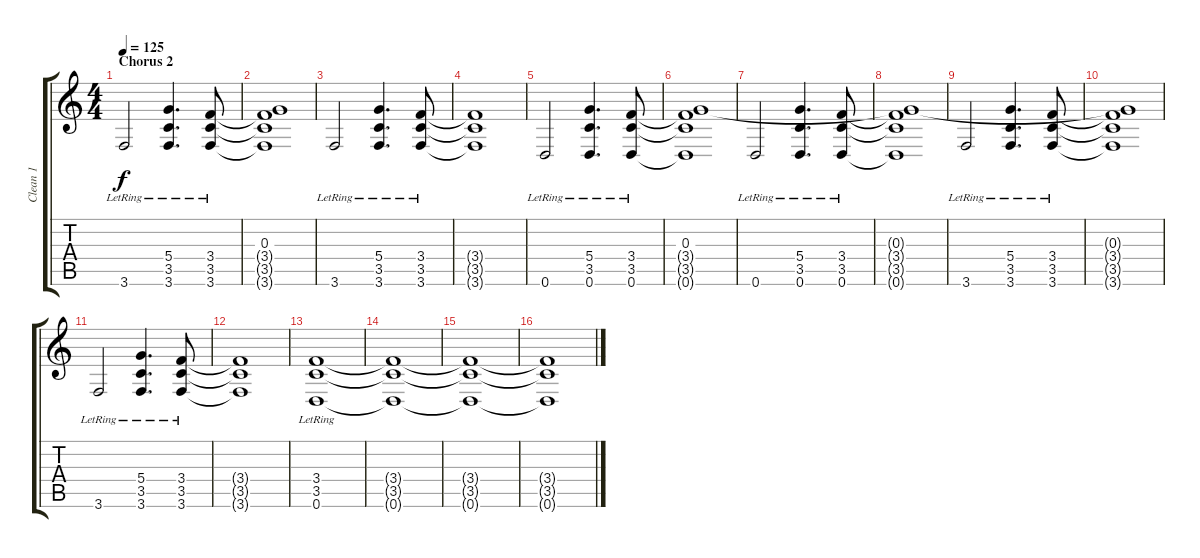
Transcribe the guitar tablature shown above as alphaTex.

\track ("Clean 1" "Clean 1") {instrument acousticguitarsteel}
\staff {score tabs}
\tuning (E4 B3 G3 D3 A2 D2) {hide}
\ts (4 4)
\section ("" "Chorus 2")
\tempo 125
\clef g2
\ks c
3.6{lr}.2{dy f} (5.4{lr} 3.5{lr} 3.6{lr}).4{d} (3.4{lr} 3.5{lr} 3.6{lr}).8 |
(0.3 3.4{t} 3.5{t} 3.6{t}).1 |
3.6{lr}.2 (5.4{lr} 3.5{lr} 3.6{lr}).4{d} (3.4{lr} 3.5{lr} 3.6{lr}).8 |
(3.4{t} 3.5{t} 3.6{t}).1 |
0.6{lr}.2 (5.4{lr} 3.5{lr} 0.6{lr}).4{d} (3.4{lr} 3.5{lr} 0.6{lr}).8 |
(0.3 3.4{t} 3.5{t} 0.6{t}).1 |
0.6{lr}.2 (5.4{lr} 3.5{lr} 0.6{lr}).4{d} (3.4{lr} 3.5{lr} 0.6{lr}).8 |
(0.3{t} 3.4{t} 3.5{t} 0.6{t}).1 |
3.6{lr}.2 (5.4{lr} 3.5{lr} 3.6{lr}).4{d} (3.4{lr} 3.5{lr} 3.6{lr}).8 |
(0.3{t} 3.4{t} 3.5{t} 3.6{t}).1 |
3.6{lr}.2 (5.4{lr} 3.5{lr} 3.6{lr}).4{d} (3.4{lr} 3.5{lr} 3.6{lr}).8 |
(3.4{t} 3.5{t} 3.6{t}).1 |
(3.4{lr} 3.5{lr} 0.6{lr}).1 |
(3.4{t} 3.5{t} 0.6{t}).1 |
(3.4{t} 3.5{t} 0.6{t}).1 |
(3.4{t} 3.5{t} 0.6{t}).1
